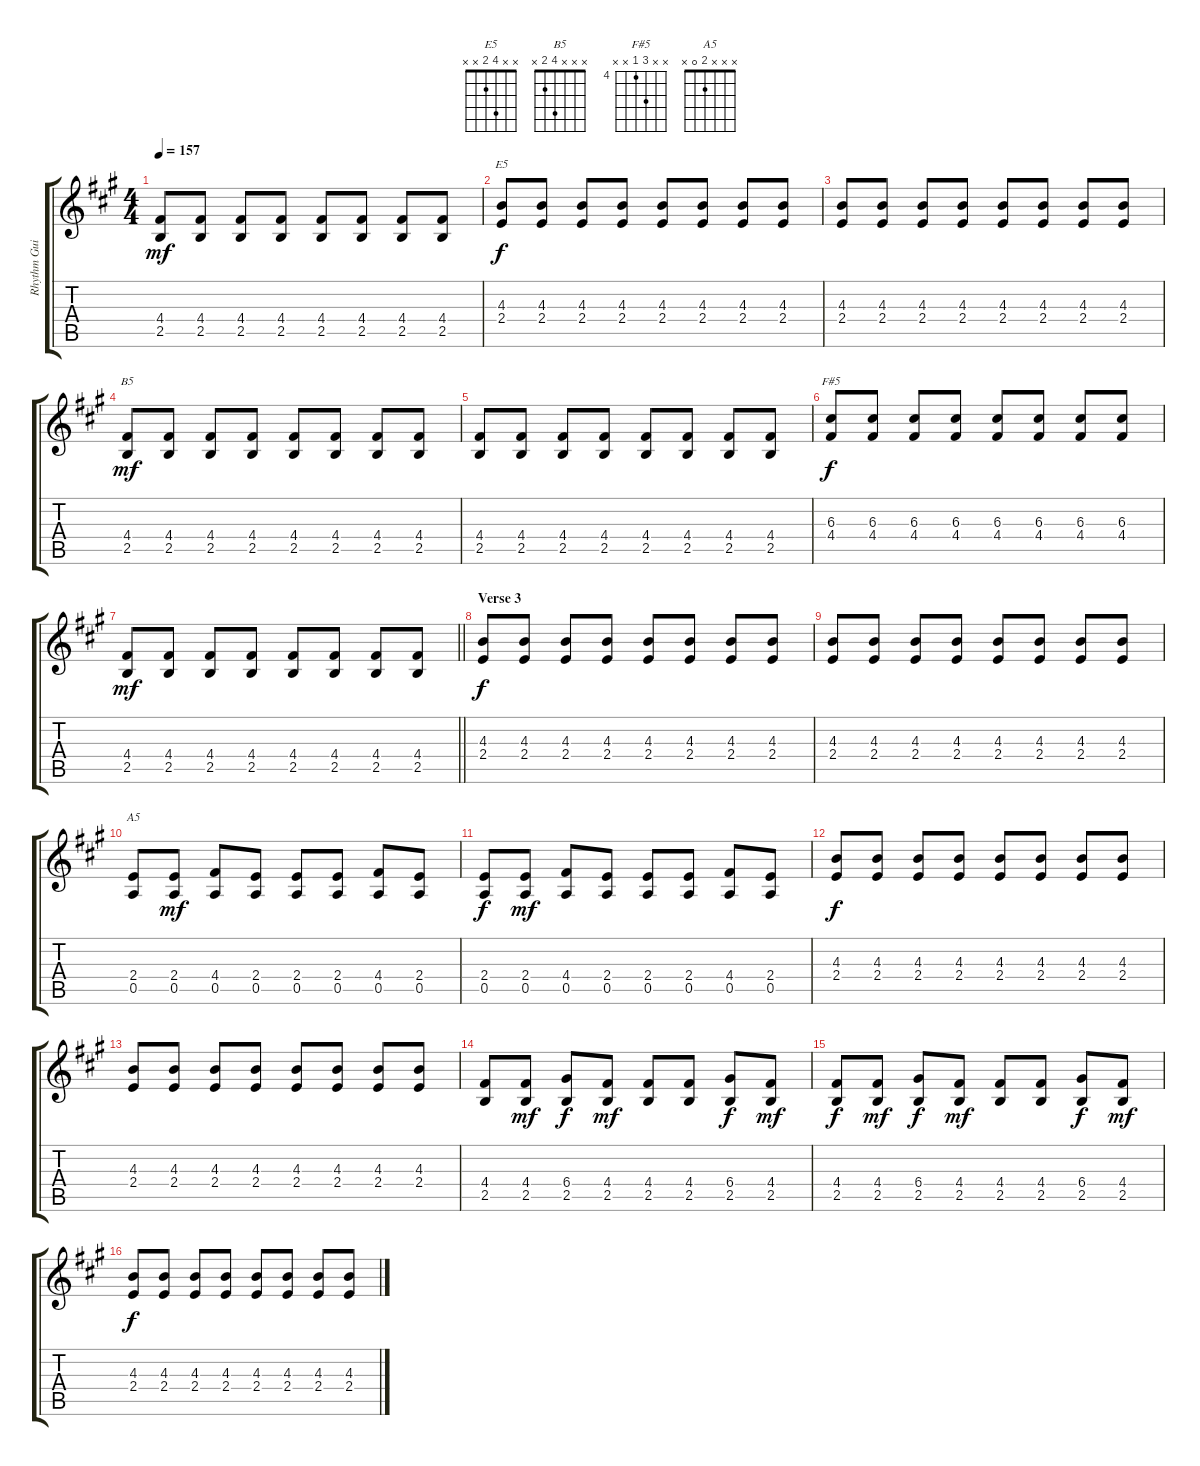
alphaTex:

\track ("Rhythm Guitar" "Rhythm Gui") {instrument electricguitarclean}
\staff {score tabs}
\tuning (E4 B3 G3 D3 A2 E2) {hide}
\chord ("E5" x x 4 2 x x)
\chord ("B5" x x x 4 2 x)
\chord ("F#5" x x 6 4 x x) {firstfret 4}
\chord ("A5" x x x 2 0 x)
\ts (4 4)
\tempo 157
\clef g2
\ks a
(4.4 2.5).8{dy mf} (4.4 2.5).8 (4.4 2.5).8 (4.4 2.5).8 (4.4 2.5).8 (4.4 2.5).8 (4.4 2.5).8 (4.4 2.5).8 |
(4.3 2.4).8{ch "E5" dy f} (4.3 2.4).8 (4.3 2.4).8 (4.3 2.4).8 (4.3 2.4).8 (4.3 2.4).8 (4.3 2.4).8 (4.3 2.4).8 |
(4.3 2.4).8 (4.3 2.4).8 (4.3 2.4).8 (4.3 2.4).8 (4.3 2.4).8 (4.3 2.4).8 (4.3 2.4).8 (4.3 2.4).8 |
(4.4 2.5).8{ch "B5" dy mf} (4.4 2.5).8 (4.4 2.5).8 (4.4 2.5).8 (4.4 2.5).8 (4.4 2.5).8 (4.4 2.5).8 (4.4 2.5).8 |
(4.4 2.5).8 (4.4 2.5).8 (4.4 2.5).8 (4.4 2.5).8 (4.4 2.5).8 (4.4 2.5).8 (4.4 2.5).8 (4.4 2.5).8 |
(6.3 4.4).8{ch "F#5" dy f} (6.3 4.4).8 (6.3 4.4).8 (6.3 4.4).8 (6.3 4.4).8 (6.3 4.4).8 (6.3 4.4).8 (6.3 4.4).8 |
\barLineRight lightlight
(4.4 2.5).8{dy mf} (4.4 2.5).8 (4.4 2.5).8 (4.4 2.5).8 (4.4 2.5).8 (4.4 2.5).8 (4.4 2.5).8 (4.4 2.5).8 |
\section ("" "Verse 3")
(4.3 2.4).8{dy f} (4.3 2.4).8 (4.3 2.4).8 (4.3 2.4).8 (4.3 2.4).8 (4.3 2.4).8 (4.3 2.4).8 (4.3 2.4).8 |
(4.3 2.4).8 (4.3 2.4).8 (4.3 2.4).8 (4.3 2.4).8 (4.3 2.4).8 (4.3 2.4).8 (4.3 2.4).8 (4.3 2.4).8 |
(2.4 0.5).8{ch "A5"} (2.4 0.5).8{dy mf} (4.4 0.5).8 (2.4 0.5).8 (2.4 0.5).8 (2.4 0.5).8 (4.4 0.5).8 (2.4 0.5).8 |
(2.4 0.5).8{dy f} (2.4 0.5).8{dy mf} (4.4 0.5).8 (2.4 0.5).8 (2.4 0.5).8 (2.4 0.5).8 (4.4 0.5).8 (2.4 0.5).8 |
(4.3 2.4).8{dy f} (4.3 2.4).8 (4.3 2.4).8 (4.3 2.4).8 (4.3 2.4).8 (4.3 2.4).8 (4.3 2.4).8 (4.3 2.4).8 |
(4.3 2.4).8 (4.3 2.4).8 (4.3 2.4).8 (4.3 2.4).8 (4.3 2.4).8 (4.3 2.4).8 (4.3 2.4).8 (4.3 2.4).8 |
(4.4 2.5).8 (4.4 2.5).8{dy mf} (6.4 2.5).8{dy f} (4.4 2.5).8{dy mf} (4.4 2.5).8 (4.4 2.5).8 (6.4 2.5).8{dy f} (4.4 2.5).8{dy mf} |
(4.4 2.5).8{dy f} (4.4 2.5).8{dy mf} (6.4 2.5).8{dy f} (4.4 2.5).8{dy mf} (4.4 2.5).8 (4.4 2.5).8 (6.4 2.5).8{dy f} (4.4 2.5).8{dy mf} |
(4.3 2.4).8{dy f} (4.3 2.4).8 (4.3 2.4).8 (4.3 2.4).8 (4.3 2.4).8 (4.3 2.4).8 (4.3 2.4).8 (4.3 2.4).8
